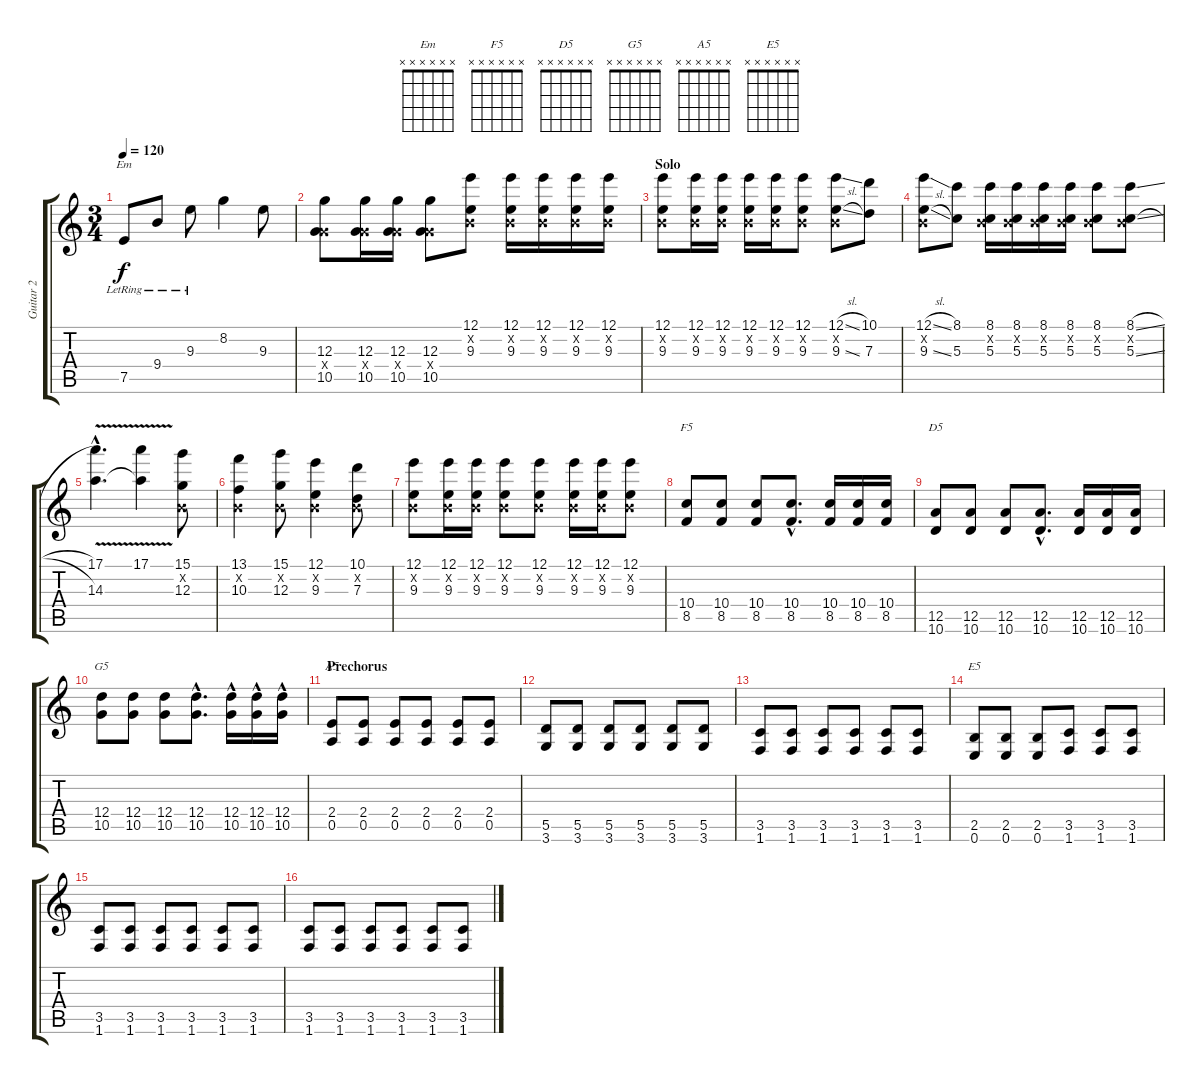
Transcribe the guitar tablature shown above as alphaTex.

\track ("Guitar 2" "Guitar 2") {instrument overdrivenguitar}
\staff {score tabs}
\tuning (E4 B3 G3 D3 A2 E2) {hide}
\chord ("Em" x x x x x x)
\chord ("F5" x x x x x x)
\chord ("D5" x x x x x x)
\chord ("G5" x x x x x x)
\chord ("A5" x x x x x x)
\chord ("E5" x x x x x x)
\ts (3 4)
\tempo 120
\clef g2
\ks c
7.5{lr}.8{ch "Em" dy f} 9.4{lr}.8 9.3{lr}.8 8.2.4 9.3.8 |
(12.3 5.4{x} 10.5).8 (12.3 5.4{x} 10.5).16 (12.3 5.4{x} 10.5).16 (12.3 5.4{x} 10.5).8 (12.1 0.2{x} 9.3).8 (12.1 0.2{x} 9.3).16 (12.1 0.2{x} 9.3).16 (12.1 0.2{x} 9.3).16 (12.1 0.2{x} 9.3).16 |
\section ("" "Solo")
(12.1 0.2{x} 9.3).8 (12.1 0.2{x} 9.3).16 (12.1 0.2{x} 9.3).16 (12.1 0.2{x} 9.3).16 (12.1 0.2{x} 9.3).16 (12.1 0.2{x} 9.3).8 (12.1{sl} 0.2{x} 9.3{sl}).8 (10.1 7.3).8 |
(12.1{sl} 0.2{x} 9.3{sl}).8 (8.1 5.3).8 (8.1 0.2{x} 5.3).16 (8.1 0.2{x} 5.3).16 (8.1 0.2{x} 5.3).16 (8.1 0.2{x} 5.3).16 (8.1 0.2{x} 5.3).8 (8.1{sl} 0.2{x} 5.3{sl}).8 |
(17.1{v hac} 14.3{v hac}).4{d} (17.1 14.3{t}).4 (15.1 0.2{x} 12.3).8 |
(13.1 0.2{x} 10.3).4 (15.1 0.2{x} 12.3).8 (12.1 0.2{x} 9.3).4 (10.1 0.2{x} 7.3).8 |
(12.1 0.2{x} 9.3).8 (12.1 0.2{x} 9.3).16 (12.1 0.2{x} 9.3).16 (12.1 0.2{x} 9.3).8 (12.1 0.2{x} 9.3).8 (12.1 0.2{x} 9.3).16 (12.1 0.2{x} 9.3).16 (12.1 0.2{x} 9.3).8 |
(10.4 8.5).8{ch "F5"} (10.4 8.5).8 (10.4 8.5).8 (10.4{hac} 8.5{hac}).8{d} (10.4 8.5).16 (10.4 8.5).16 (10.4 8.5).16 |
(12.5 10.6).8{ch "D5"} (12.5 10.6).8 (12.5 10.6).8 (12.5{hac} 10.6{hac}).8{d} (12.5 10.6).16 (12.5 10.6).16 (12.5 10.6).16 |
(12.4 10.5).8{ch "G5"} (12.4 10.5).8 (12.4 10.5).8 (12.4{hac} 10.5{hac}).8{d} (12.4{hac} 10.5).16 (12.4{hac} 10.5).16 (12.4{hac} 10.5).16 |
\section ("" "Prechorus")
(2.4 0.5).8{ch "A5"} (2.4 0.5).8 (2.4 0.5).8 (2.4 0.5).8 (2.4 0.5).8 (2.4 0.5).8 |
(5.5 3.6).8 (5.5 3.6).8 (5.5 3.6).8 (5.5 3.6).8 (5.5 3.6).8 (5.5 3.6).8 |
(3.5 1.6).8 (3.5 1.6).8 (3.5 1.6).8 (3.5 1.6).8 (3.5 1.6).8 (3.5 1.6).8 |
(2.5 0.6).8{ch "E5"} (2.5 0.6).8 (2.5 0.6).8 (3.5 1.6).8 (3.5 1.6).8 (3.5 1.6).8 |
(3.5 1.6).8 (3.5 1.6).8 (3.5 1.6).8 (3.5 1.6).8 (3.5 1.6).8 (3.5 1.6).8 |
(3.5 1.6).8 (3.5 1.6).8 (3.5 1.6).8 (3.5 1.6).8 (3.5 1.6).8 (3.5 1.6).8
